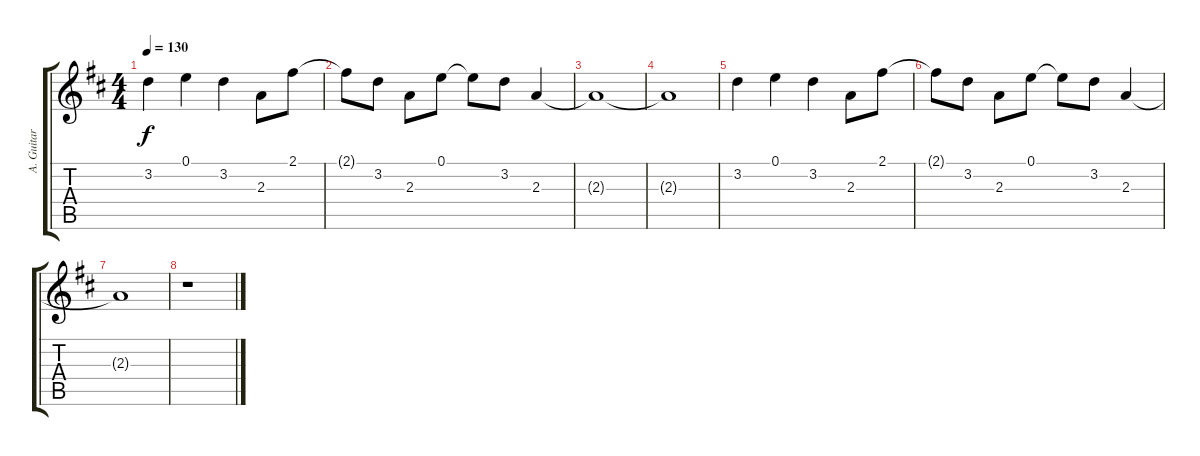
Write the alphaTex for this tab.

\track ("A. Guitar" "A. Guitar") {instrument acousticguitarsteel}
\staff {score tabs}
\tuning (E4 B3 G3 D3 A2 E2) {hide}
\ts (4 4)
\tempo 130
\clef g2
\ks d
3.2.4{dy f} 0.1.4 3.2.4 2.3.8 2.1.8 |
2.1{t}.8 3.2.8 2.3.8 0.1.8 0.1{t}.8 3.2.8 2.3.4 |
2.3{t}.1 |
2.3{t}.1 |
3.2.4 0.1.4 3.2.4 2.3.8 2.1.8 |
2.1{t}.8 3.2.8 2.3.8 0.1.8 0.1{t}.8 3.2.8 2.3.4 |
2.3{t}.1 |
r.1
